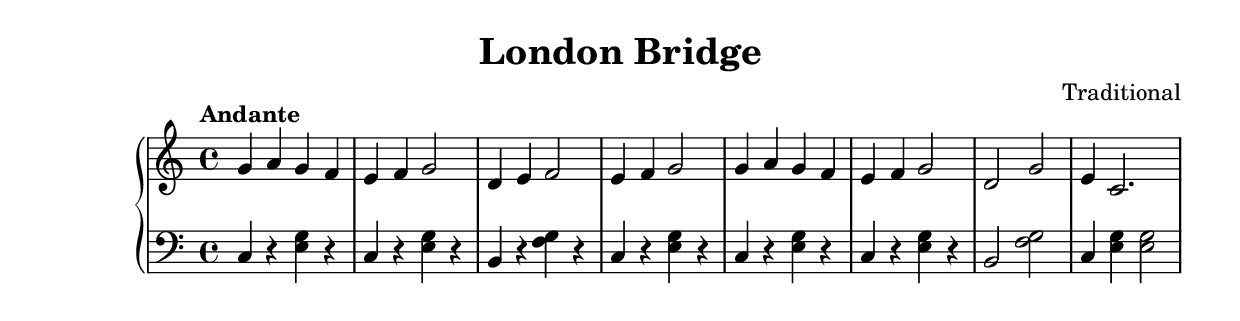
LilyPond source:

\header {
  title = "London Bridge"
  composer = "Traditional"
}
\version "2.16.0"

\score {
  
  \new PianoStaff <<
     \new Staff = "upper" {
  \clef treble
  \key c \major
  \time 4/4
     \tempo "Andante" 4 = 80
   \set Score.tempoHideNote = ##t
  \relative c'' { g a g f e f g2 d4 e f2 e4 f g2 g4 a g f e f g2 d g e4 c2. }
}
     \new Staff = "lower" {
  \clef bass
  \key c \major
  \time 4/4
  \relative c { c4 r <e g> r c r <e g> r b r <f' g> r  c r <e g> r c r <e g> r c r <e g> r b2 <f' g> c4 <e g> <e g>2 }
}
  >>
  \layout { }

 \midi { }
  }